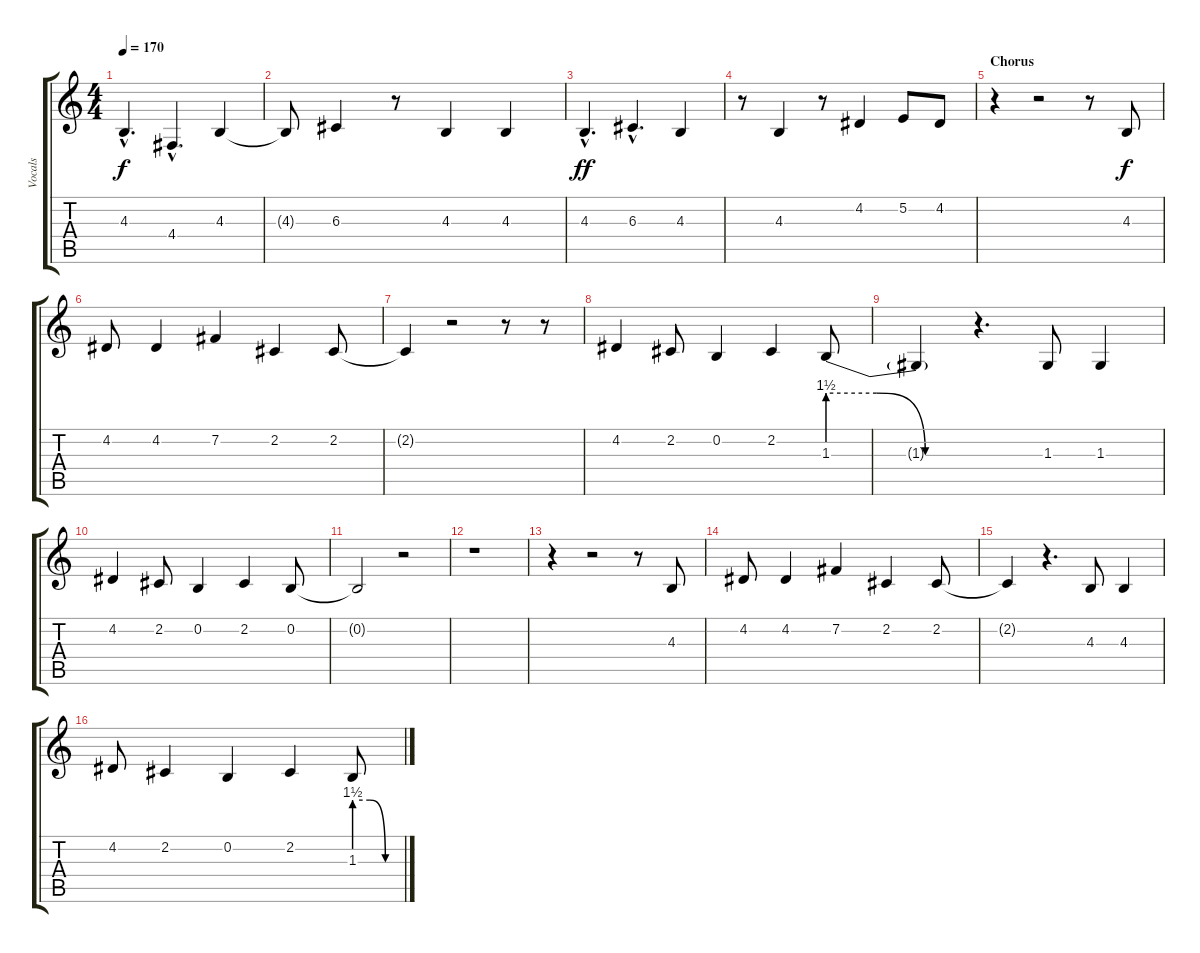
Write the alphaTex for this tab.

\track ("Vocals" "Vocals") {instrument sopranosax}
\staff {score tabs}
\tuning (E4 B3 G3 D3 A2 E2) {hide}
\ts (4 4)
\tempo 170
\clef g2
\ks c
4.3{hac}.4{d dy f} 4.4{hac}.4{d} 4.3.4 |
4.3{t}.8 6.3.4 r.8 4.3.4 4.3.4 |
4.3{hac}.4{d dy ff} 6.3{hac}.4{d} 4.3.4 |
r.8 4.3.4 r.8 4.2.4 5.2.8 4.2.8 |
\section ("" "Chorus")
r.4 r.2 r.8 4.3.8{dy f} |
4.2.8 4.2.4 7.2.4 2.2.4 2.2.8 |
2.2{t}.4 r.2 r.8 r.8 |
4.2.4 2.2.8 0.2.4 2.2.4 1.3{be (custom 0 6 20 6 40 0 60 0)}.8 |
1.3{t}.4 r.4{d} 1.3.8 1.3.4 |
4.2.4 2.2.8 0.2.4 2.2.4 0.2.8 |
0.2{t}.2 r.2 |
r.1 |
r.4 r.2 r.8 4.3.8 |
4.2.8 4.2.4 7.2.4 2.2.4 2.2.8 |
2.2{t}.4 r.4{d} 4.3.8 4.3.4 |
4.2.8 2.2.4 0.2.4 2.2.4 1.3{be (custom 0 6 20 6 40 0 60 0)}.8
